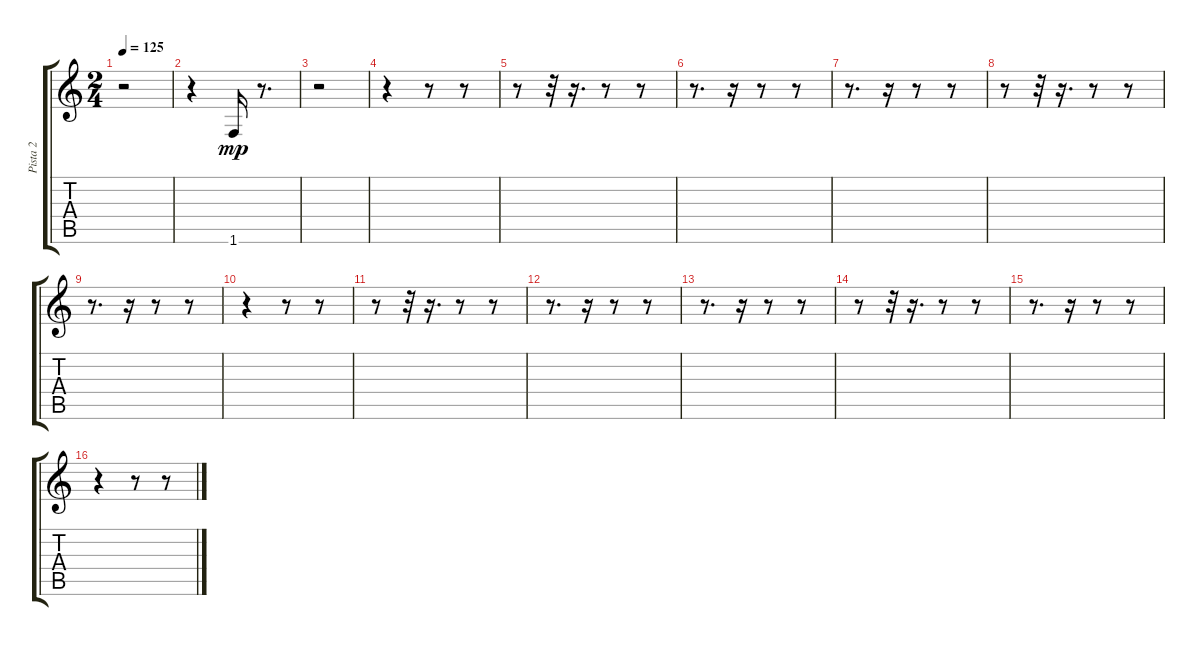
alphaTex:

\track ("Pista 2" "Pista 2") {instrument electricbasspick}
\staff {score tabs}
\tuning (E4 B3 G3 D3 A2 E2) {hide}
\ts (2 4)
\tempo 125
\clef g2
\ks c
r.2{dy mf} |
r.4 1.6.16{dy mp} r.8{d} |
r.2 |
r.4 r.8 r.8 |
r.8 r.32 r.16{d} r.8 r.8 |
r.8{d} r.16 r.8 r.8 |
r.8{d} r.16 r.8 r.8 |
r.8 r.32 r.16{d} r.8 r.8 |
r.8{d} r.16 r.8 r.8 |
r.4 r.8 r.8 |
r.8 r.32 r.16{d} r.8 r.8 |
r.8{d} r.16 r.8 r.8 |
r.8{d} r.16 r.8 r.8 |
r.8 r.32 r.16{d} r.8 r.8 |
r.8{d} r.16 r.8 r.8 |
r.4 r.8 r.8
